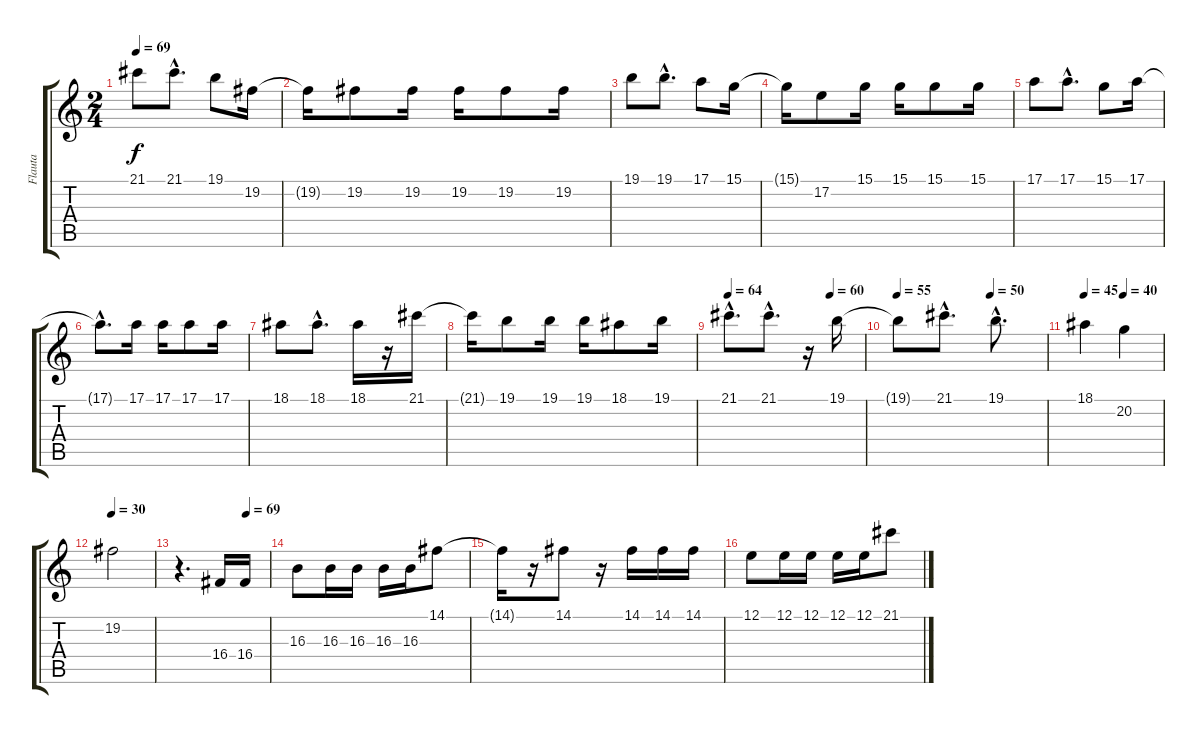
\track ("Flauta" "Flauta") {instrument flute}
\staff {score tabs}
\tuning (E4 B3 G3 D3 A2 E2) {hide}
\ts (2 4)
\tempo 69
\clef g2
\ks c
21.1.8{dy f} 21.1{hac}.8{d} 19.1.8 19.2.16 |
19.2{t}.16 19.2.8 19.2.16 19.2.16 19.2.8 19.2.16 |
19.1.8 19.1{hac}.8{d} 17.1.8 15.1.16 |
15.1{t}.16 17.2.8 15.1.16 15.1.16 15.1.8 15.1.16 |
17.1.8 17.1{hac}.8{d} 15.1.8 17.1.16 |
17.1{hac t}.8{d} 17.1.16 17.1.16 17.1.8 17.1.16 |
18.1.8 18.1{hac}.8{d} 18.1.16 r.16 21.1.16 |
21.1{t}.16 19.1.8 19.1.16 19.1.16 18.1.8 19.1.16 |
\tempo 64
\tempo (60 0.75)
21.1{hac}.8{d} 21.1{hac}.8{d} r.16 19.1.16 |
\tempo 55
\tempo (50 0.625)
19.1{t}.8 21.1{hac}.8{d} 19.1{hac}.8{d} |
\tempo 45
\tempo (40 0.5)
18.1.4 20.2.4 |
\tempo 30
19.2.2 |
\tempo (69 0.75)
r.4{d} 16.4.16 16.4.16 |
16.3.8 16.3.16 16.3.16 16.3.16 16.3.16 14.1.8 |
14.1{t}.16 r.16 14.1.8 r.16 14.1.16 14.1.16 14.1.16 |
12.1.8 12.1.16 12.1.16 12.1.16 12.1.16 21.1.8
